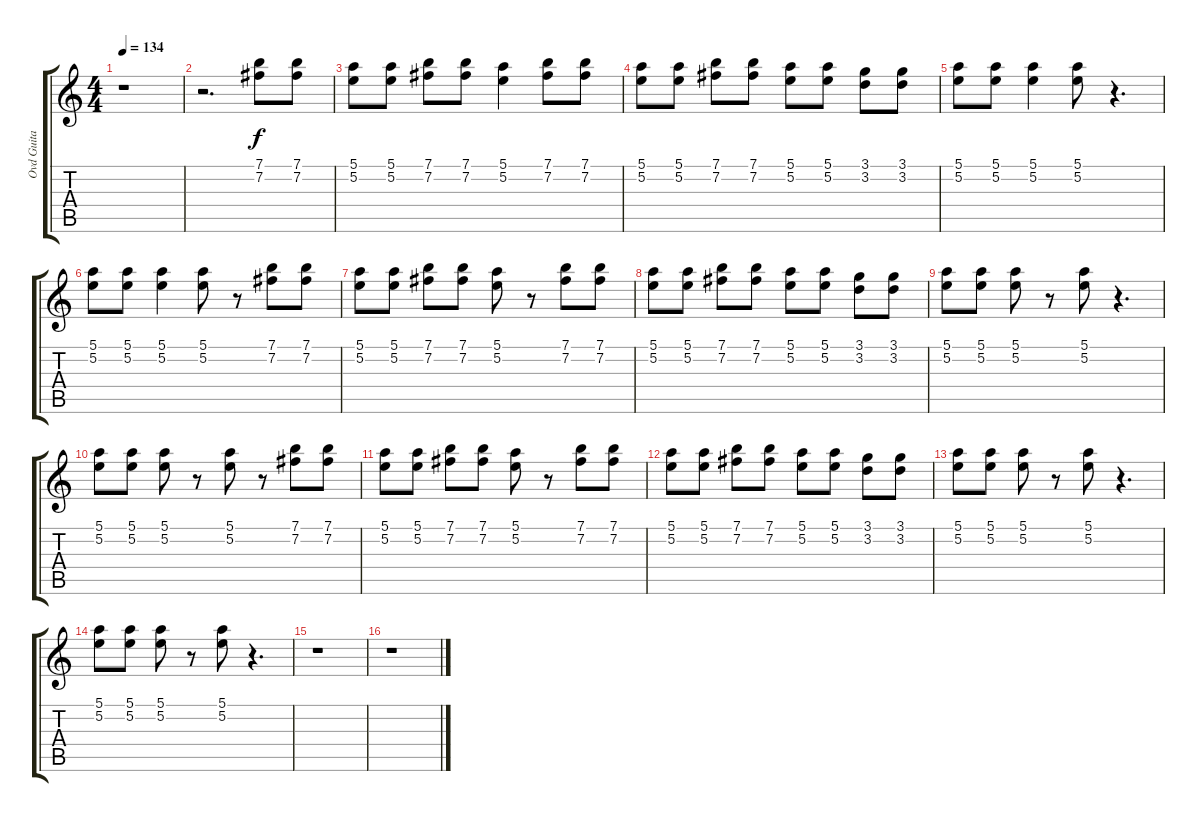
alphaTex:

\track ("Ovd Guita" "Ovd Guita") {instrument electricguitarclean}
\staff {score tabs}
\tuning (E4 B3 G3 D3 A2 E2) {hide}
\ts (4 4)
\tempo 134
\clef g2
\ks c
r.1{dy f instrument electricguitarclean} |
r.2{d} (7.1 7.2).8 (7.1 7.2).8 |
(5.1 5.2).8 (5.1 5.2).8 (7.1 7.2).8 (7.1 7.2).8 (5.1 5.2).4 (7.1 7.2).8 (7.1 7.2).8 |
(5.1 5.2).8 (5.1 5.2).8 (7.1 7.2).8 (7.1 7.2).8 (5.1 5.2).8 (5.1 5.2).8 (3.1 3.2).8 (3.1 3.2).8 |
(5.1 5.2).8 (5.1 5.2).8 (5.1 5.2).4 (5.1 5.2).8 r.4{d} |
(5.1 5.2).8 (5.1 5.2).8 (5.1 5.2).4 (5.1 5.2).8 r.8 (7.1 7.2).8 (7.1 7.2).8 |
(5.1 5.2).8 (5.1 5.2).8 (7.1 7.2).8 (7.1 7.2).8 (5.1 5.2).8 r.8 (7.1 7.2).8 (7.1 7.2).8 |
(5.1 5.2).8 (5.1 5.2).8 (7.1 7.2).8 (7.1 7.2).8 (5.1 5.2).8 (5.1 5.2).8 (3.1 3.2).8 (3.1 3.2).8 |
(5.1 5.2).8 (5.1 5.2).8 (5.1 5.2).8 r.8 (5.1 5.2).8 r.4{d} |
(5.1 5.2).8 (5.1 5.2).8 (5.1 5.2).8 r.8 (5.1 5.2).8 r.8 (7.1 7.2).8 (7.1 7.2).8 |
(5.1 5.2).8 (5.1 5.2).8 (7.1 7.2).8 (7.1 7.2).8 (5.1 5.2).8 r.8 (7.1 7.2).8 (7.1 7.2).8 |
(5.1 5.2).8 (5.1 5.2).8 (7.1 7.2).8 (7.1 7.2).8 (5.1 5.2).8 (5.1 5.2).8 (3.1 3.2).8 (3.1 3.2).8 |
(5.1 5.2).8 (5.1 5.2).8 (5.1 5.2).8 r.8 (5.1 5.2).8 r.4{d} |
(5.1 5.2).8 (5.1 5.2).8 (5.1 5.2).8 r.8 (5.1 5.2).8 r.4{d} |
r.1 |
r.1
